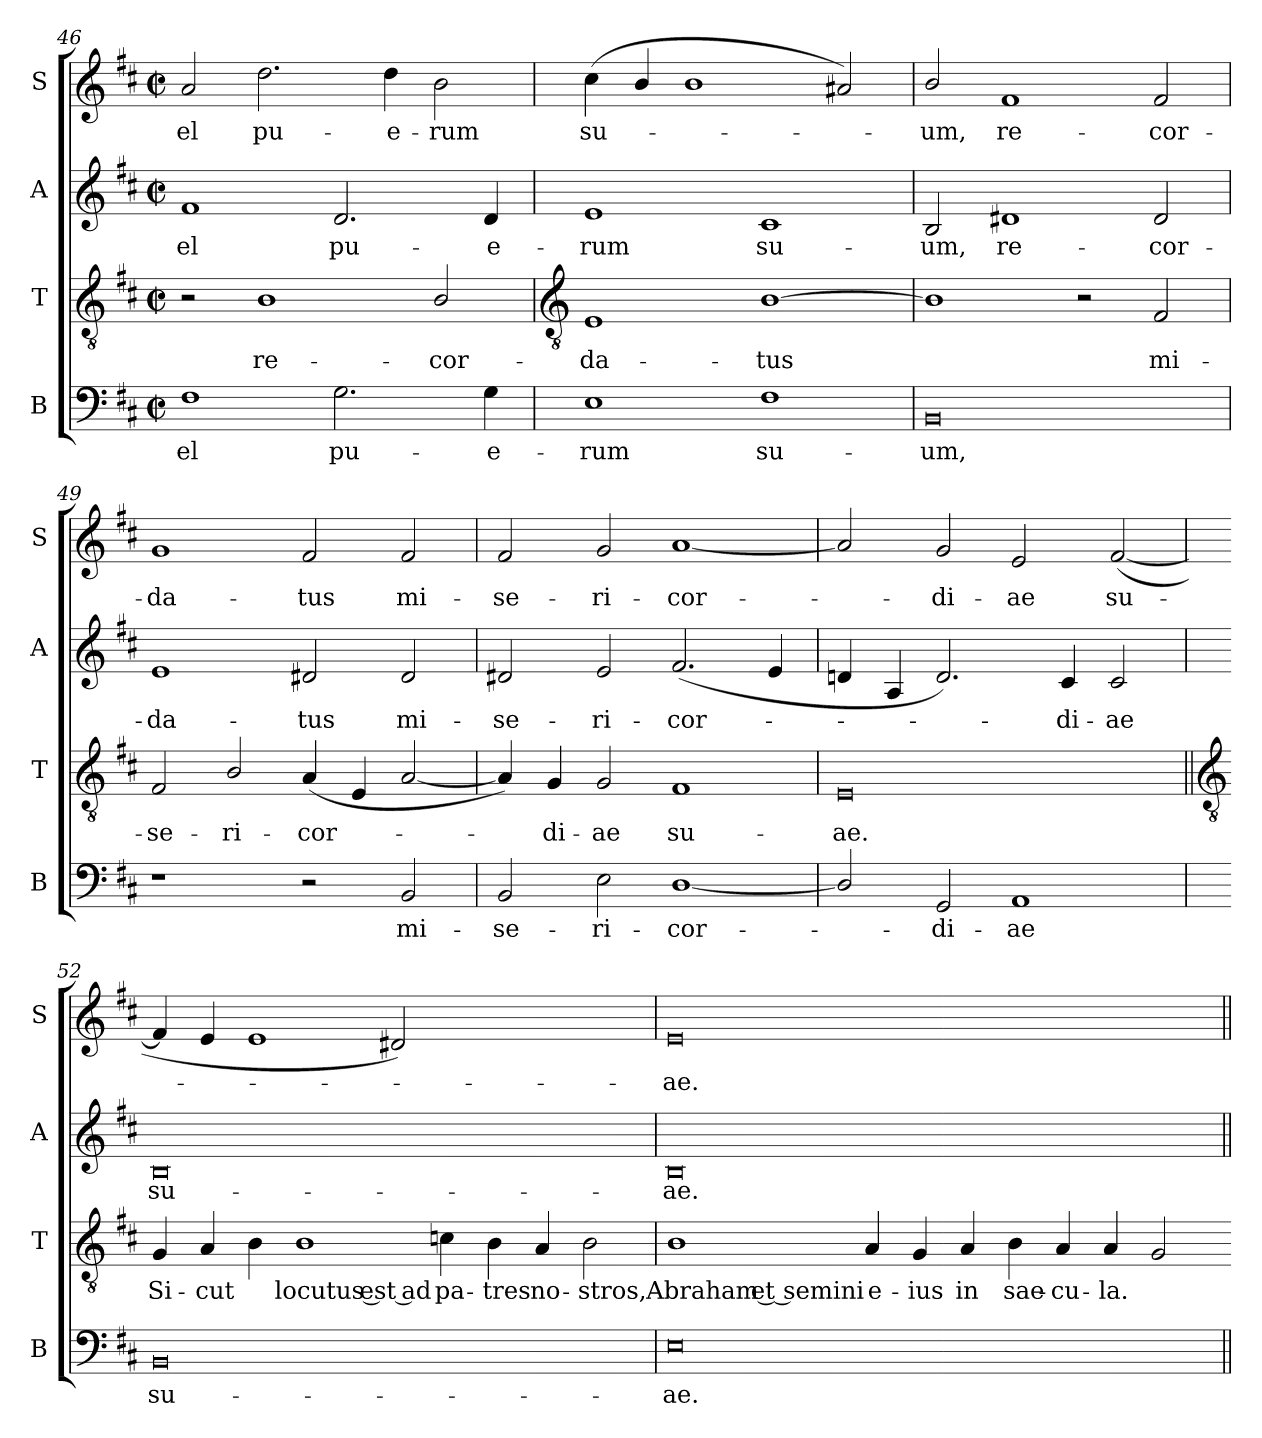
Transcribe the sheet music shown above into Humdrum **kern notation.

**kern	**text	**kern	**text	**kern	**text	**kern	**text
*part4	*part4	*part3	*part3	*part2	*part2	*part1	*part1
*staff4	*staff4	*staff3	*staff3	*staff2	*staff2	*staff1	*staff1
*I"B	*	*I"T	*	*I"A	*	*I"S	*
*I'B	*	*I'T	*	*I'A	*	*I'S	*
*clefF4	*	*clefGv2	*	*clefG2	*	*clefG2	*
*k[f#c#]	*	*k[f#c#]	*	*k[f#c#]	*	*k[f#c#]	*
*D:	*	*D:	*	*D:	*	*D:	*
*M4/2	*	*M4/2	*	*M4/2	*	*M4/2	*
*met(c|)	*	*met(c|)	*	*met(c|)	*	*met(c|)	*
=46	=46	=46	=46	=46	=46	=46	=46
!	!LO:LY:b	!	!	!	!LO:LY:b	!	!LO:LY:b
1F#	-el	2r	.	1f#	-el	2a	-el
!	!	!	!LO:LY:b	!	!	!	!LO:LY:b
.	.	1B	re-	.	.	2.dd	pu-
!	!LO:LY:b	!	!	!	!LO:LY:b	!	!
2.G	pu-	.	.	2.d	pu-	.	.
!	!	!	!	!	!	!	!LO:LY:b
.	.	.	.	.	.	4dd	-e-
!	!	!	!LO:LY:b	!	!	!	!LO:LY:b
.	.	2B/	-cor-	.	.	2b	-rum
!	!LO:LY:b	!	!	!	!LO:LY:b	!	!
4G	-e-	.	.	4d	-e-	.	.
!!LO:LB:g=z
=47	=47	=47	=47	=47	=47	=47	=47
*	*	*clefGv2	*	*	*	*	*
!	!LO:LY:b	!	!LO:LY:b	!	!LO:LY:b	!	!LO:LY:b
1E	-rum	1E	-da-	1e	-rum	(<4cc#	su-
.	.	.	.	.	.	4b/	.
.	.	.	.	.	.	1b/	.
!	!LO:LY:b	!	!LO:LY:b	!	!LO:LY:b	!	!
1F#	su-	[1B	-tus	1c#	su-	.	.
.	.	.	.	.	.	2a#X)	.
=48	=48	=48	=48	=48	=48	=48	=48
!	!LO:LY:b	!	!	!	!LO:LY:b	!	!LO:LY:b
0BB	-um,	1B]	.	2B	-um,	2b/	um,
!	!	!	!	!	!LO:LY:b	!	!LO:LY:b
.	.	.	.	1d#X	re-	1f#	re-
.	.	2r	.	.	.	.	.
!	!	!	!LO:LY:b	!	!LO:LY:b	!	!LO:LY:b
.	.	2F#	mi-	2d#	-cor-	2f#	-cor-
!!LO:LB:g=z
=49	=49	=49	=49	=49	=49	=49	=49
!	!	!	!LO:LY:b	!	!LO:LY:b	!	!LO:LY:b
1r	.	2F#	-se-	1e	-da-	1g	-da-
!	!	!	!LO:LY:b	!	!	!	!
.	.	2B/	-ri-	.	.	.	.
!	!	!	!LO:LY:b	!	!LO:LY:b	!	!LO:LY:b
2r	.	(<4A	-cor-	2d#X	-tus	2f#	-tus
.	.	4E	.	.	.	.	.
!	!LO:LY:b	!	!	!	!LO:LY:b	!	!LO:LY:b
2BB	mi-	[2A	.	2d#	mi-	2f#	mi-
=50	=50	=50	=50	=50	=50	=50	=50
!	!LO:LY:b	!	!	!	!LO:LY:b	!	!LO:LY:b
2BB	-se-	4A])	.	2d#	-se-	2f#	-se-
!	!	!	!LO:LY:b	!	!	!	!
.	.	4G/	di-	.	.	.	.
!	!LO:LY:b	!	!LO:LY:b	!	!LO:LY:b	!	!LO:LY:b
2E	-ri-	2G/	-ae	2e	-ri-	2g	-ri-
!	!LO:LY:b	!	!LO:LY:b	!	!LO:LY:b	!	!LO:LY:b
[1D/	-cor-	1F#	su-	(<2.f#	-cor-	[1a	-cor-
.	.	.	.	4e	.	.	.
=51	=51	=51	=51	=51	=51	=51	=51
!	!	!	!LO:LY:b	!	!	!	!
2D/]	.	0E	-ae.	4dn	.	2a]	.
.	.	.	.	4A	.	.	.
!	!LO:LY:b	!	!	!	!	!	!LO:LY:b
2GG	di-	.	.	2.d)	.	2g/	di-
!	!LO:LY:b	!	!	!	!	!	!LO:LY:b
1AA	-ae	.	.	.	.	2e	-ae
!	!	!	!	!	!LO:LY:b	!	!
.	.	.	.	4c#	di-	.	.
!	!	!	!	!	!LO:LY:b	!	!LO:LY:b
.	.	.	.	2c#	-ae	(<[2f#	su-
!!LO:LB:g=z
=52	=52	=52||	=52	=52	=52	=52	=52
*	*	*clefGv2	*	*	*	*	*
!	!LO:LY:b	!	!LO:LY:b	!	!LO:LY:b	!	!
0BB	su-	4G	Si-	0B	su-	4f#]	.
!	!	!	!LO:LY:b	!	!	!	!
.	.	4A	-cut	.	.	4e	.
.	.	4B	.	.	.	1e	.
!	!	!	!LO:LY:b	!	!	!	!
.	.	1B	locutus est ad	.	.	.	.
.	.	.	.	.	.	2d#X)	.
!	!	!	!LO:LY:b	!	!	!	!
.	.	4cn	pa-	.	.	.	.
!	!	!	!LO:LY:b	!	!	!	!
1ryy	.	4B	-tres	1ryy	.	1ryy	.
!	!	!	!LO:LY:b	!	!	!	!
.	.	4A	no-	.	.	.	.
!	!	!	!LO:LY:b	!	!	!	!
.	.	2B	-stros,	.	.	.	.
=53	=53	=53	=53	=53	=53	=53	=53
!	!LO:LY:b	!	!LO:LY:b	!	!LO:LY:b	!	!LO:LY:b
0E	-ae.	1B	Abraham et semini	0B	-ae.	0e	ae.
!	!	!	!LO:LY:b	!	!	!	!
.	.	4A	e-	.	.	.	.
!	!	!	!LO:LY:b	!	!	!	!
.	.	4G	-ius	.	.	.	.
!	!	!	!LO:LY:b	!	!	!	!
.	.	4A	in	.	.	.	.
!	!	!	!LO:LY:b	!	!	!	!
.	.	4B	sae-	.	.	.	.
!	!	!	!LO:LY:b	!	!	!	!
1ryy	.	4A	-cu-	1ryy	.	1ryy	.
!	!	!	!LO:LY:b	!	!	!	!
.	.	4A	-la.	.	.	.	.
.	.	2G	.	.	.	.	.
=||	=||	=-	=||	=||	=||	=||	=||
*-	*-	*-	*-	*-	*-	*-	*-
